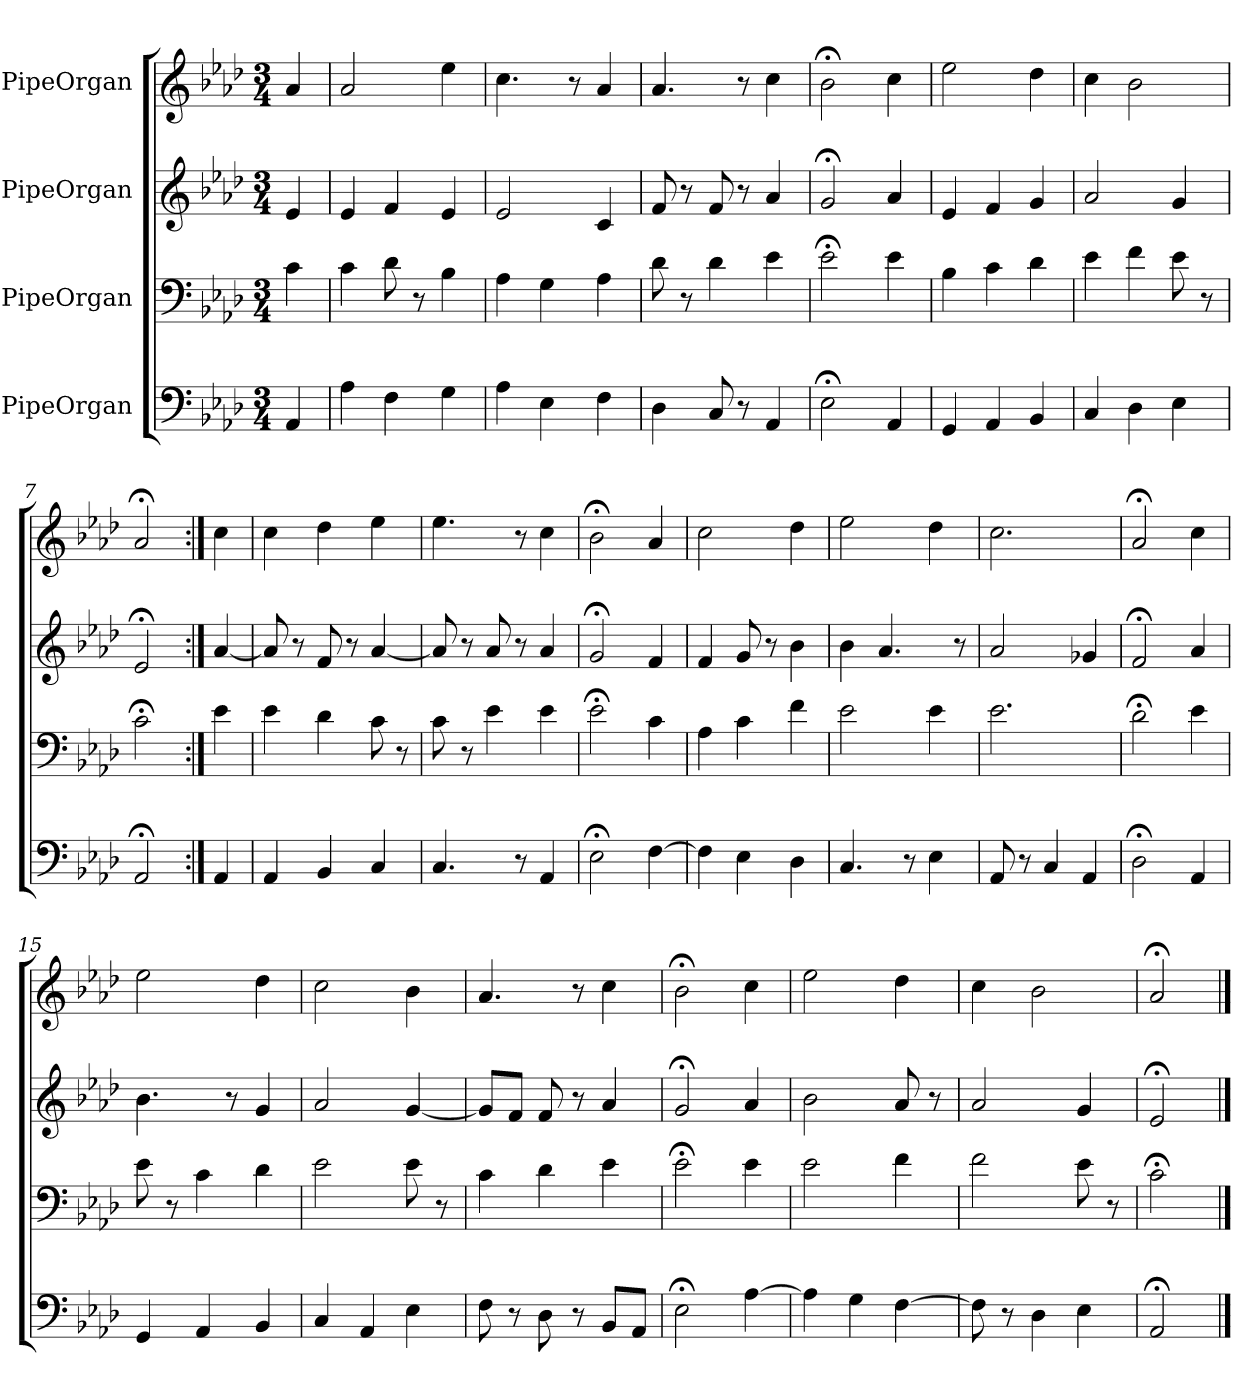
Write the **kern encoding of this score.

**kern	**kern	**kern	**kern
*part4	*part3	*part2	*part1
*staff4	*staff3	*staff2	*staff1
*I"PipeOrgan	*I"PipeOrgan	*I"PipeOrgan	*I"PipeOrgan
*clefF4	*clefF4	*clefG2	*clefG2
*k[b-e-a-d-]	*k[b-e-a-d-]	*k[b-e-a-d-]	*k[b-e-a-d-]
*A-:	*A-:	*A-:	*A-:
*M3/4	*M3/4	*M3/4	*M3/4
*MM60	*MM60	*MM60	*MM60
=	=	=	=
4AA-	4c	4e-	4a-
=1	=1	=1	=1
4A-	4c	4e-	2a-
4F	8d-	4f	.
.	8r	.	.
4G	4B-	4e-	4ee-
=2	=2	=2	=2
4A-	4A-	2e-	4.cc
4E-	4G	.	.
.	.	.	8r
4F	4A-	4c	4a-
=3	=3	=3	=3
4D-	8d-	8f	4.a-
.	8r	8r	.
8C	4d-	8f	.
8r	.	8r	8r
4AA-	4e-	4a-	4cc
=4	=4	=4	=4
2E-;<	2e-;<	2g;<	2b-;<
4AA-	4e-	4a-	4cc
=5	=5	=5	=5
4GG	4B-	4e-	2ee-
4AA-	4c	4f	.
4BB-	4d-	4g	4dd-
=6	=6	=6	=6
4C	4e-	2a-	4cc
4D-	4f	.	2b-
4E-	8e-	4g	.
.	8r	.	.
=7	=7	=7	=7
2AA-;<	2c;<	2e-;<	2a-;<
=:|!	=:|!	=:|!	=:|!
4AA-	4e-	[4a-	4cc
=8	=8	=8	=8
4AA-	4e-	8a-]	4cc
.	.	8r	.
4BB-	4d-	8f	4dd-
.	.	8r	.
4C	8c	[4a-	4ee-
.	8r	.	.
=9	=9	=9	=9
4.C	8c	8a-]	4.ee-
.	8r	8r	.
.	4e-	8a-	.
8r	.	8r	8r
4AA-	4e-	4a-	4cc
=10	=10	=10	=10
2E-;<	2e-;<	2g;<	2b-;<
[4F	4c	4f	4a-
=11	=11	=11	=11
4F]	4A-	4f	2cc
4E-	4c	8g	.
.	.	8r	.
4D-	4f	4b-	4dd-
=12	=12	=12	=12
4.C	2e-	4b-	2ee-
.	.	4.a-	.
8r	.	.	.
4E-	4e-	.	4dd-
.	.	8r	.
=13	=13	=13	=13
8AA-	2.e-	2a-	2.cc
8r	.	.	.
4C	.	.	.
4AA-	.	4g-X	.
=14	=14	=14	=14
2D-;<	2d-;<	2f;<	2a-;<
4AA-	4e-	4a-	4cc
=15	=15	=15	=15
4GG	8e-	4.b-	2ee-
.	8r	.	.
4AA-	4c	.	.
.	.	8r	.
4BB-	4d-	4g	4dd-
=16	=16	=16	=16
4C	2e-	2a-	2cc
4AA-	.	.	.
4E-	8e-	[4g	4b-
.	8r	.	.
=17	=17	=17	=17
8F	4c	8g/L]	4.a-
8r	.	8f/J	.
8D-	4d-	8f	.
8r	.	8r	8r
8BB-/L	4e-	4a-	4cc
8AA-/J	.	.	.
=18	=18	=18	=18
2E-;<	2e-;<	2g;<	2b-;<
[4A-	4e-	4a-	4cc
=19	=19	=19	=19
4A-]	2e-	2b-	2ee-
4G	.	.	.
[4F	4f	8a-	4dd-
.	.	8r	.
=20	=20	=20	=20
8F]	2f	2a-	4cc
8r	.	.	.
4D-	.	.	2b-
4E-	8e-	4g	.
.	8r	.	.
=21	=21	=21	=21
2AA-;<	2c;<	2e-;<	2a-;<
==	==	==	==
*-	*-	*-	*-
